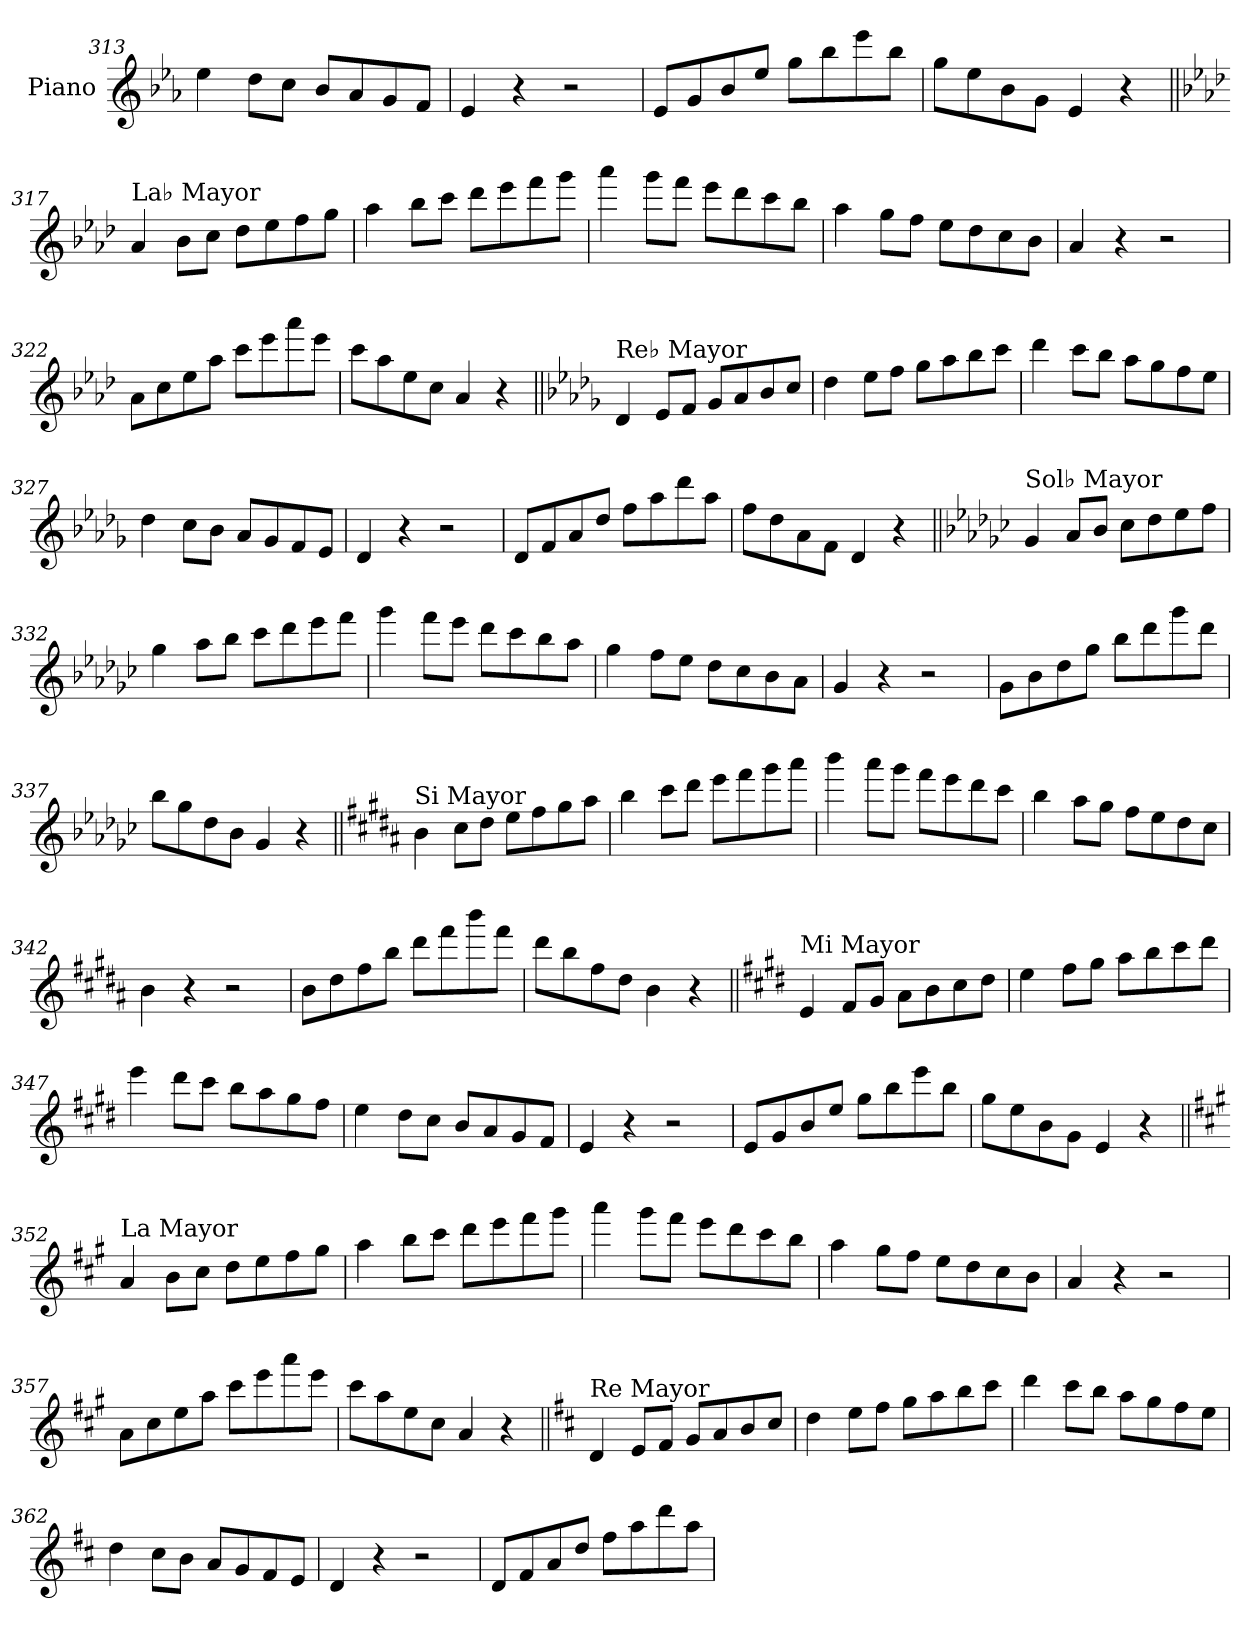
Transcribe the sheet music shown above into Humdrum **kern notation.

**kern
*part1
*staff1
*I"Piano
*I'Pno.
*clefG2
*k[b-e-a-]
=313
4ee-\
8dd\L
8cc\J
8b-/L
8a-/
8g/
8f/J
=314
4e-/
4r
2r
=315
8e-/L
8g/
8b-/
8ee-/J
8gg\L
8bb-\
8eee-\
8bb-\J
=316
8gg\L
8ee-\
8b-\
8g\J
4e-/
4r
!!LO:LB:g=z
=317||
*k[b-e-a-d-]
!LO:TX:a:t=La♭ Mayor
4a-/
8b-\L
8cc\J
8dd-\L
8ee-\
8ff\
8gg\J
=318
4aa-\
8bb-\L
8ccc\J
8ddd-\L
8eee-\
8fff\
8ggg\J
=319
4aaa-\
8ggg\L
8fff\J
8eee-\L
8ddd-\
8ccc\
8bb-\J
=320
4aa-\
8gg\L
8ff\J
8ee-\L
8dd-\
8cc\
8b-\J
=321
4a-/
4r
2r
=322
8a-\L
8cc\
8ee-\
8aa-\J
8ccc\L
8eee-\
8aaa-\
8eee-\J
=323
8ccc\L
8aa-\
8ee-\
8cc\J
4a-/
4r
!!LO:LB:g=z
=324||
*k[b-e-a-d-g-]
!LO:TX:a:t=Re♭ Mayor
4d-/
8e-/L
8f/J
8g-/L
8a-/
8b-/
8cc/J
=325
4dd-\
8ee-\L
8ff\J
8gg-\L
8aa-\
8bb-\
8ccc\J
=326
4ddd-\
8ccc\L
8bb-\J
8aa-\L
8gg-\
8ff\
8ee-\J
=327
4dd-\
8cc\L
8b-\J
8a-/L
8g-/
8f/
8e-/J
=328
4d-/
4r
2r
=329
8d-/L
8f/
8a-/
8dd-/J
8ff\L
8aa-\
8ddd-\
8aa-\J
=330
8ff\L
8dd-\
8a-\
8f\J
4d-/
4r
!!LO:LB:g=z
=331||
*k[b-e-a-d-g-c-]
!LO:TX:a:t=Sol♭ Mayor
4g-/
8a-/L
8b-/J
8cc-\L
8dd-\
8ee-\
8ff\J
=332
4gg-\
8aa-\L
8bb-\J
8ccc-\L
8ddd-\
8eee-\
8fff\J
=333
4ggg-\
8fff\L
8eee-\J
8ddd-\L
8ccc-\
8bb-\
8aa-\J
=334
4gg-\
8ff\L
8ee-\J
8dd-\L
8cc-\
8b-\
8a-\J
=335
4g-/
4r
2r
=336
8g-\L
8b-\
8dd-\
8gg-\J
8bb-\L
8ddd-\
8ggg-\
8ddd-\J
=337
8bb-\L
8gg-\
8dd-\
8b-\J
4g-/
4r
!!LO:LB:g=z
=338||
*k[f#c#g#d#a#]
!LO:TX:a:t=Si Mayor
4b\
8cc#\L
8dd#\J
8ee\L
8ff#\
8gg#\
8aa#\J
=339
4bb\
8ccc#\L
8ddd#\J
8eee\L
8fff#\
8ggg#\
8aaa#\J
=340
4bbb\
8aaa#\L
8ggg#\J
8fff#\L
8eee\
8ddd#\
8ccc#\J
=341
4bb\
8aa#\L
8gg#\J
8ff#\L
8ee\
8dd#\
8cc#\J
=342
4b\
4r
2r
=343
8b\L
8dd#\
8ff#\
8bb\J
8ddd#\L
8fff#\
8bbb\
8fff#\J
=344
8ddd#\L
8bb\
8ff#\
8dd#\J
4b\
4r
!!LO:LB:g=z
=345||
*k[f#c#g#d#]
!LO:TX:a:t=Mi Mayor
4e/
8f#/L
8g#/J
8a\L
8b\
8cc#\
8dd#\J
=346
4ee\
8ff#\L
8gg#\J
8aa\L
8bb\
8ccc#\
8ddd#\J
=347
4eee\
8ddd#\L
8ccc#\J
8bb\L
8aa\
8gg#\
8ff#\J
=348
4ee\
8dd#\L
8cc#\J
8b/L
8a/
8g#/
8f#/J
=349
4e/
4r
2r
=350
8e/L
8g#/
8b/
8ee/J
8gg#\L
8bb\
8eee\
8bb\J
=351
8gg#\L
8ee\
8b\
8g#\J
4e/
4r
!!LO:LB:g=z
=352||
*k[f#c#g#]
!LO:TX:a:t=La Mayor
4a/
8b\L
8cc#\J
8dd\L
8ee\
8ff#\
8gg#\J
=353
4aa\
8bb\L
8ccc#\J
8ddd\L
8eee\
8fff#\
8ggg#\J
=354
4aaa\
8ggg#\L
8fff#\J
8eee\L
8ddd\
8ccc#\
8bb\J
=355
4aa\
8gg#\L
8ff#\J
8ee\L
8dd\
8cc#\
8b\J
=356
4a/
4r
2r
=357
8a\L
8cc#\
8ee\
8aa\J
8ccc#\L
8eee\
8aaa\
8eee\J
=358
8ccc#\L
8aa\
8ee\
8cc#\J
4a/
4r
!!LO:LB:g=z
=359||
*k[f#c#]
!LO:TX:a:t=Re Mayor
4d/
8e/L
8f#/J
8g/L
8a/
8b/
8cc#/J
=360
4dd\
8ee\L
8ff#\J
8gg\L
8aa\
8bb\
8ccc#\J
=361
4ddd\
8ccc#\L
8bb\J
8aa\L
8gg\
8ff#\
8ee\J
=362
4dd\
8cc#\L
8b\J
8a/L
8g/
8f#/
8e/J
=363
4d/
4r
2r
=364
8d/L
8f#/
8a/
8dd/J
8ff#\L
8aa\
8ddd\
8aa\J
=
*-
